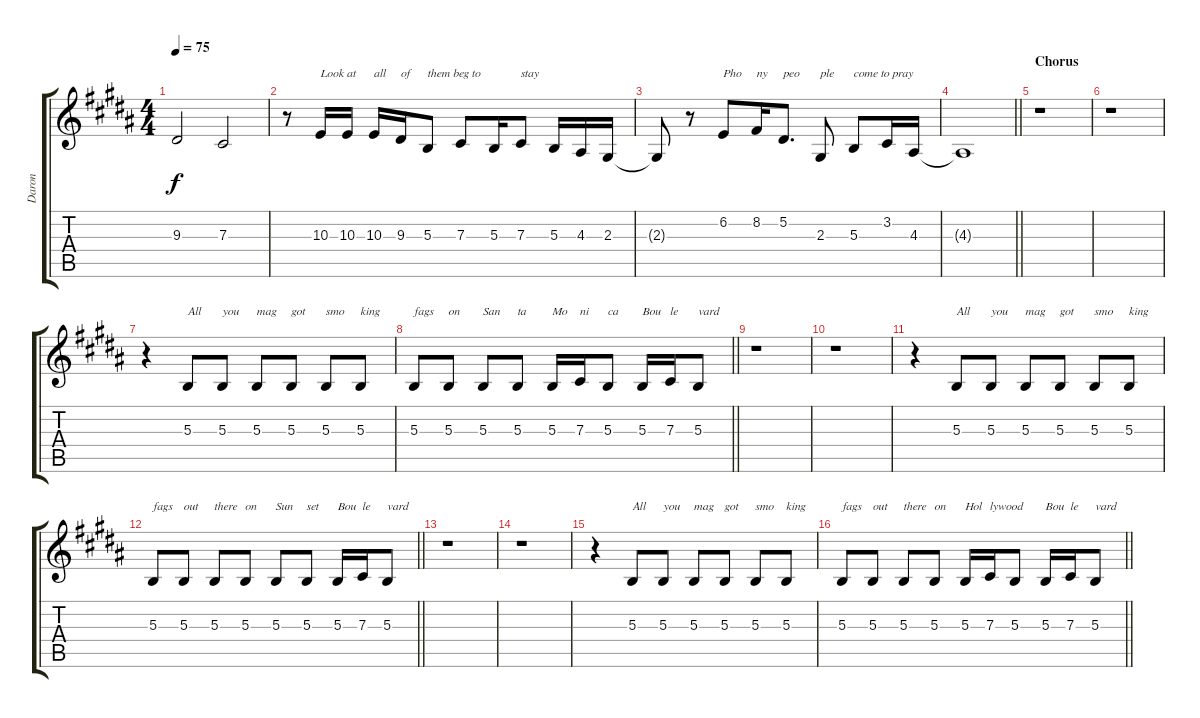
\track ("Daron" "Daron") {instrument synthvoice}
\staff {score tabs}
\tuning (Eb4 Bb3 Gb3 Db3 Ab2 Eb2) {hide}
\ts (4 4)
\tempo 75
\clef g2
\ks g#minor
9.3.2{dy f} 7.3.2 |
r.8 10.3.16{txt "Look at"} 10.3.16 10.3.16{txt "all"} 9.3.16{txt "of"} 5.3.8{txt "them beg to"} 7.3.8 5.3.16 7.3.8{txt "stay"} 5.3.16 4.3.16 2.3.16 |
2.3{t}.8 r.8 6.2.8{txt "Pho"} 8.2.16{txt "ny"} 5.2.8{d txt "peo"} 2.3.8{txt "ple"} 5.3.8{txt "come to pray"} 3.2.16 4.3.16 |
\barLineRight lightlight
4.3{t}.1 |
\section ("" "Chorus")
r.1 |
r.1 |
r.4 5.3.8{txt "All"} 5.3.8{txt "you"} 5.3.8{txt "mag"} 5.3.8{txt "got"} 5.3.8{txt "smo"} 5.3.8{txt "king"} |
\barLineRight lightlight
5.3.8{txt "fags"} 5.3.8{txt "on"} 5.3.8{txt "San"} 5.3.8{txt "ta"} 5.3.16{txt "Mo"} 7.3.16{txt "ni"} 5.3.8{txt "ca"} 5.3.16{txt "Bou"} 7.3.16{txt "le"} 5.3.8{txt "vard"} |
r.1 |
r.1 |
r.4 5.3.8{txt "All"} 5.3.8{txt "you"} 5.3.8{txt "mag"} 5.3.8{txt "got"} 5.3.8{txt "smo"} 5.3.8{txt "king"} |
\barLineRight lightlight
5.3.8{txt "fags"} 5.3.8{txt "out"} 5.3.8{txt "there"} 5.3.8{txt "on"} 5.3.8{txt "Sun"} 5.3.8{txt "set"} 5.3.16{txt "Bou"} 7.3.16{txt "le"} 5.3.8{txt "vard"} |
r.1 |
r.1 |
r.4 5.3.8{txt "All"} 5.3.8{txt "you"} 5.3.8{txt "mag"} 5.3.8{txt "got"} 5.3.8{txt "smo"} 5.3.8{txt "king"} |
\barLineRight lightlight
5.3.8{txt "fags"} 5.3.8{txt "out"} 5.3.8{txt "there"} 5.3.8{txt "on"} 5.3.16{txt "Hol"} 7.3.16{txt "lywood"} 5.3.8 5.3.16{txt "Bou"} 7.3.16{txt "le"} 5.3.8{txt "vard"}
